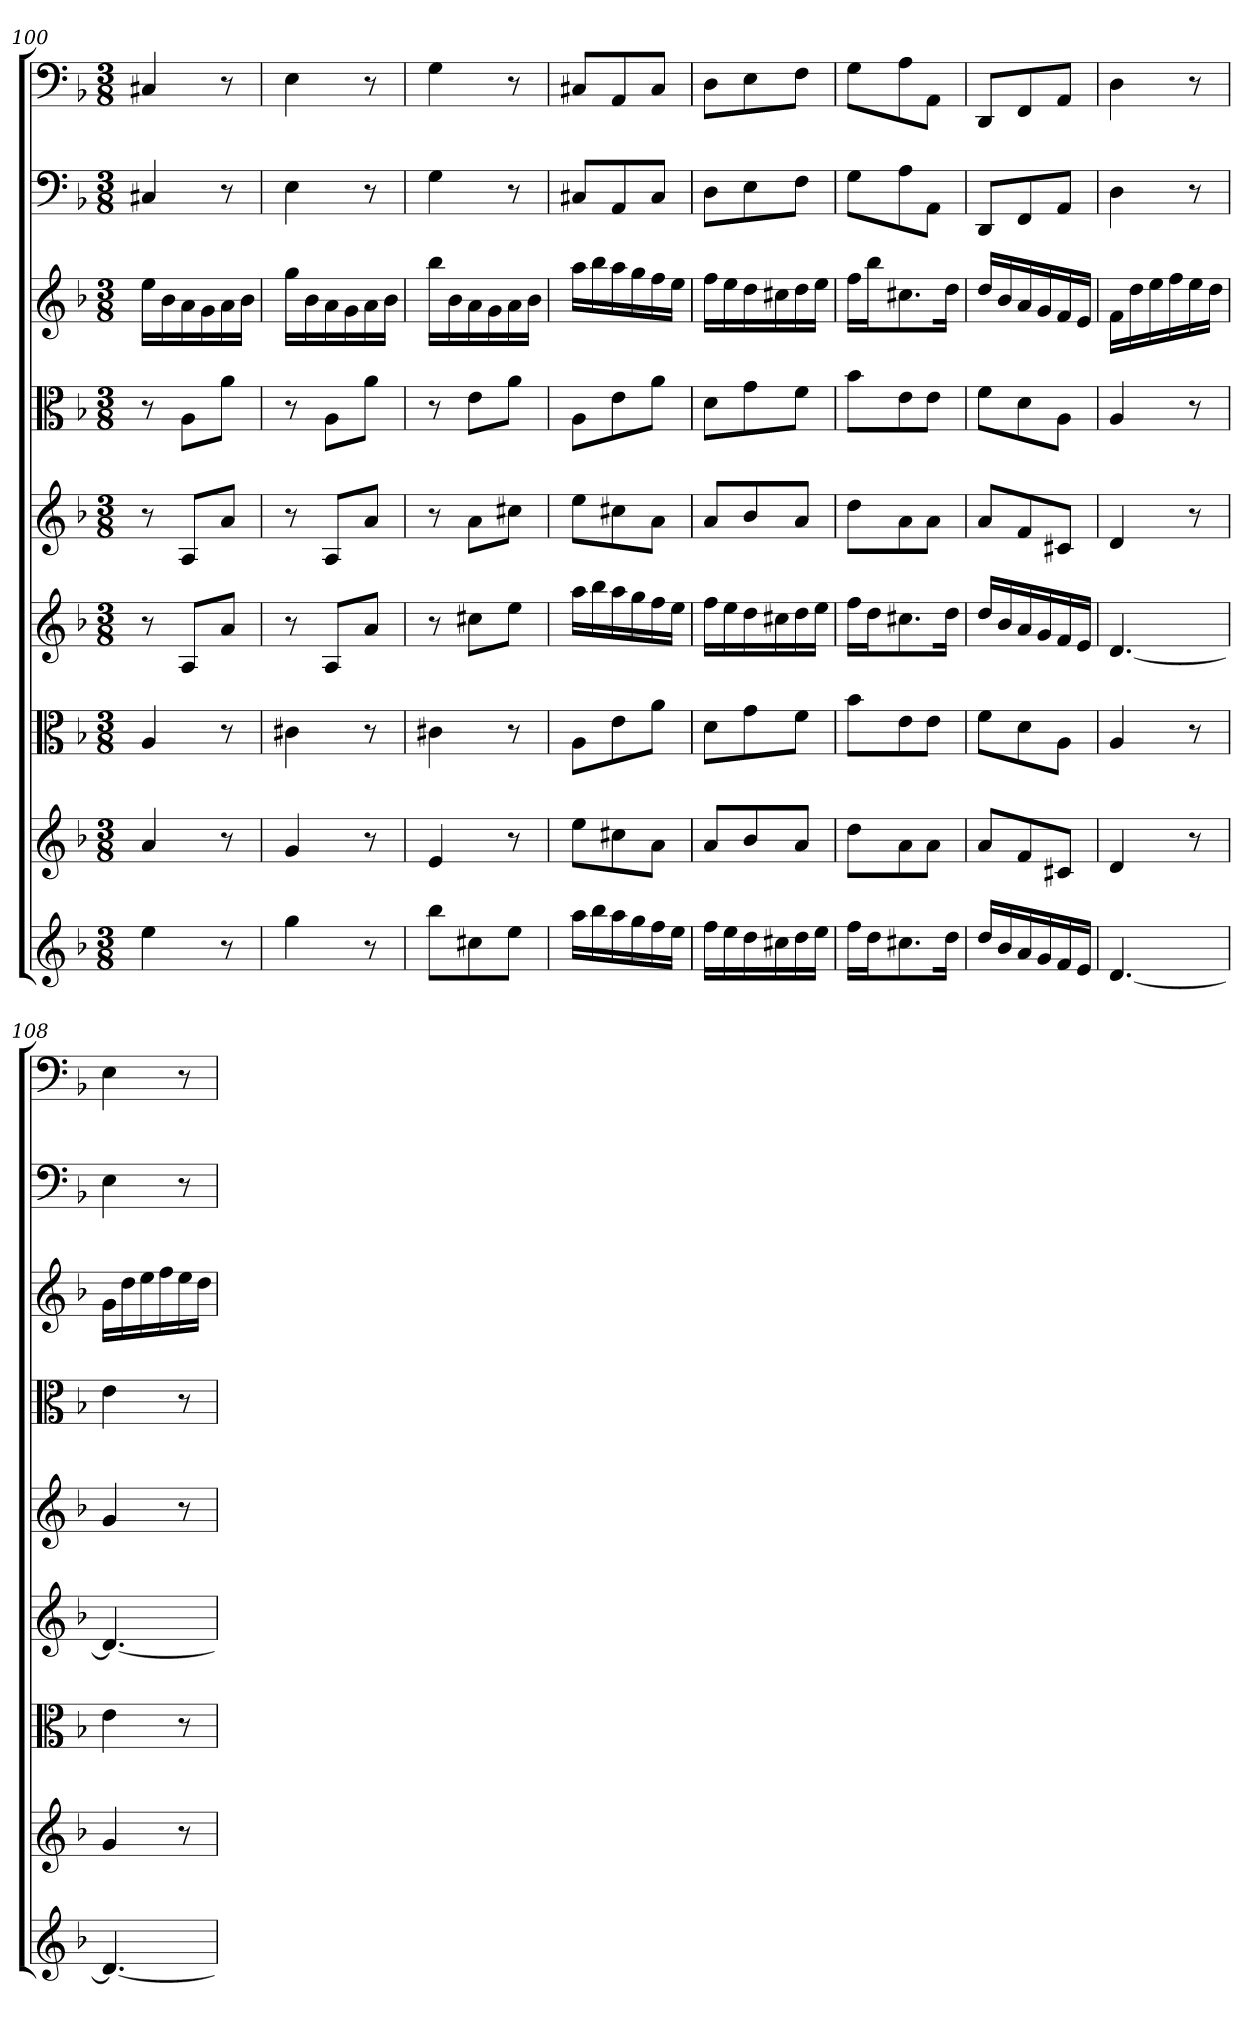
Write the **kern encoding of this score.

**kern	**kern	**kern	**kern	**kern	**kern	**kern	**kern	**kern
*part9	*part8	*part7	*part6	*part5	*part4	*part3	*part2	*part1
*staff9	*staff8	*staff7	*staff6	*staff5	*staff4	*staff3	*staff2	*staff1
*	*	*clefC3	*	*	*clefC3	*	*clefF4	*clefF4
*k[b-]	*k[b-]	*k[b-]	*k[b-]	*k[b-]	*k[b-]	*k[b-]	*k[b-]	*k[b-]
*d:	*d:	*d:	*d:	*d:	*d:	*d:	*d:	*d:
*M3/8	*M3/8	*M3/8	*M3/8	*M3/8	*M3/8	*M3/8	*M3/8	*M3/8
=100	=100	=100	=100	=100	=100	=100	=100	=100
4ee	4a	4A	8r	8r	8r	16eeLL	4C#X	4C#X
.	.	.	.	.	.	16b-	.	.
.	.	.	8AL	8AL	8A\L	16a	.	.
.	.	.	.	.	.	16g	.	.
8r	8r	8r	8aJ	8aJ	8a\J	16a	8r	8r
.	.	.	.	.	.	16b-JJ	.	.
=101	=101	=101	=101	=101	=101	=101	=101	=101
4gg	4g	4c#X	8r	8r	8r	16ggLL	4E	4E
.	.	.	.	.	.	16b-	.	.
.	.	.	8AL	8AL	8A\L	16a	.	.
.	.	.	.	.	.	16g	.	.
8r	8r	8r	8aJ	8aJ	8a\J	16a	8r	8r
.	.	.	.	.	.	16b-JJ	.	.
=102	=102	=102	=102	=102	=102	=102	=102	=102
8bb-L	4e	4c#X	8r	8r	8r	16bb-LL	4G	4G
.	.	.	.	.	.	16b-	.	.
8cc#X	.	.	8cc#XL	8aL	8e\L	16a	.	.
.	.	.	.	.	.	16g	.	.
8eeJ	8r	8r	8eeJ	8cc#XJ	8a\J	16a	8r	8r
.	.	.	.	.	.	16b-JJ	.	.
=103	=103	=103	=103	=103	=103	=103	=103	=103
16aaLL	8eeL	8A\L	16aaLL	8eeL	8A\L	16aaLL	8C#X/L	8C#X/L
16bb-	.	.	16bb-	.	.	16bb-	.	.
16aa	8cc#X	8e\	16aa	8cc#X	8e\	16aa	8AA/	8AA/
16gg	.	.	16gg	.	.	16gg	.	.
16ff	8aJ	8a\J	16ff	8aJ	8a\J	16ff	8C#/J	8C#/J
16eeJJ	.	.	16eeJJ	.	.	16eeJJ	.	.
=104	=104	=104	=104	=104	=104	=104	=104	=104
16ffLL	8aL	8d\L	16ffLL	8aL	8d\L	16ffLL	8D\L	8D\L
16ee	.	.	16ee	.	.	16ee	.	.
16dd	8b-	8g\	16dd	8b-	8g\	16dd	8E\	8E\
16cc#X	.	.	16cc#X	.	.	16cc#X	.	.
16dd	8aJ	8f\J	16dd	8aJ	8f\J	16dd	8F\J	8F\J
16eeJJ	.	.	16eeJJ	.	.	16eeJJ	.	.
=105	=105	=105	=105	=105	=105	=105	=105	=105
16ffLL	8ddL	8b-\L	16ffLL	8ddL	8b-\L	16ffLL	8G\L	8G\L
16ddJ	.	.	16ddJ	.	.	16bb-J	.	.
8.cc#X	8a	8e\	8.cc#X	8a	8e\	8.cc#X	8A\	8A\
.	8aJ	8e\J	.	8aJ	8e\J	.	8AA\J	8AA\J
16ddJk	.	.	16ddJk	.	.	16ddJk	.	.
=106	=106	=106	=106	=106	=106	=106	=106	=106
16ddLL	8aL	8f\L	16ddLL	8aL	8f\L	16ddLL	8DD/L	8DD/L
16b-	.	.	16b-	.	.	16b-	.	.
16a	8f	8d\	16a	8f	8d\	16a	8FF/	8FF/
16g	.	.	16g	.	.	16g	.	.
16f	8c#XJ	8A\J	16f	8c#XJ	8A\J	16f	8AA/J	8AA/J
16eJJ	.	.	16eJJ	.	.	16eJJ	.	.
=107	=107	=107	=107	=107	=107	=107	=107	=107
[4.d	4d	4A	[4.d	4d	4A	16fLL	4D	4D
.	.	.	.	.	.	16dd	.	.
.	.	.	.	.	.	16ee	.	.
.	.	.	.	.	.	16ff	.	.
.	8r	8r	.	8r	8r	16ee	8r	8r
.	.	.	.	.	.	16ddJJ	.	.
=108	=108	=108	=108	=108	=108	=108	=108	=108
4.d_	4g	4e	4.d_	4g	4e	16gLL	4E	4E
.	.	.	.	.	.	16dd	.	.
.	.	.	.	.	.	16ee	.	.
.	.	.	.	.	.	16ff	.	.
.	8r	8r	.	8r	8r	16ee	8r	8r
.	.	.	.	.	.	16ddJJ	.	.
=	=	=	=	=	=	=	=	=
*-	*-	*-	*-	*-	*-	*-	*-	*-
